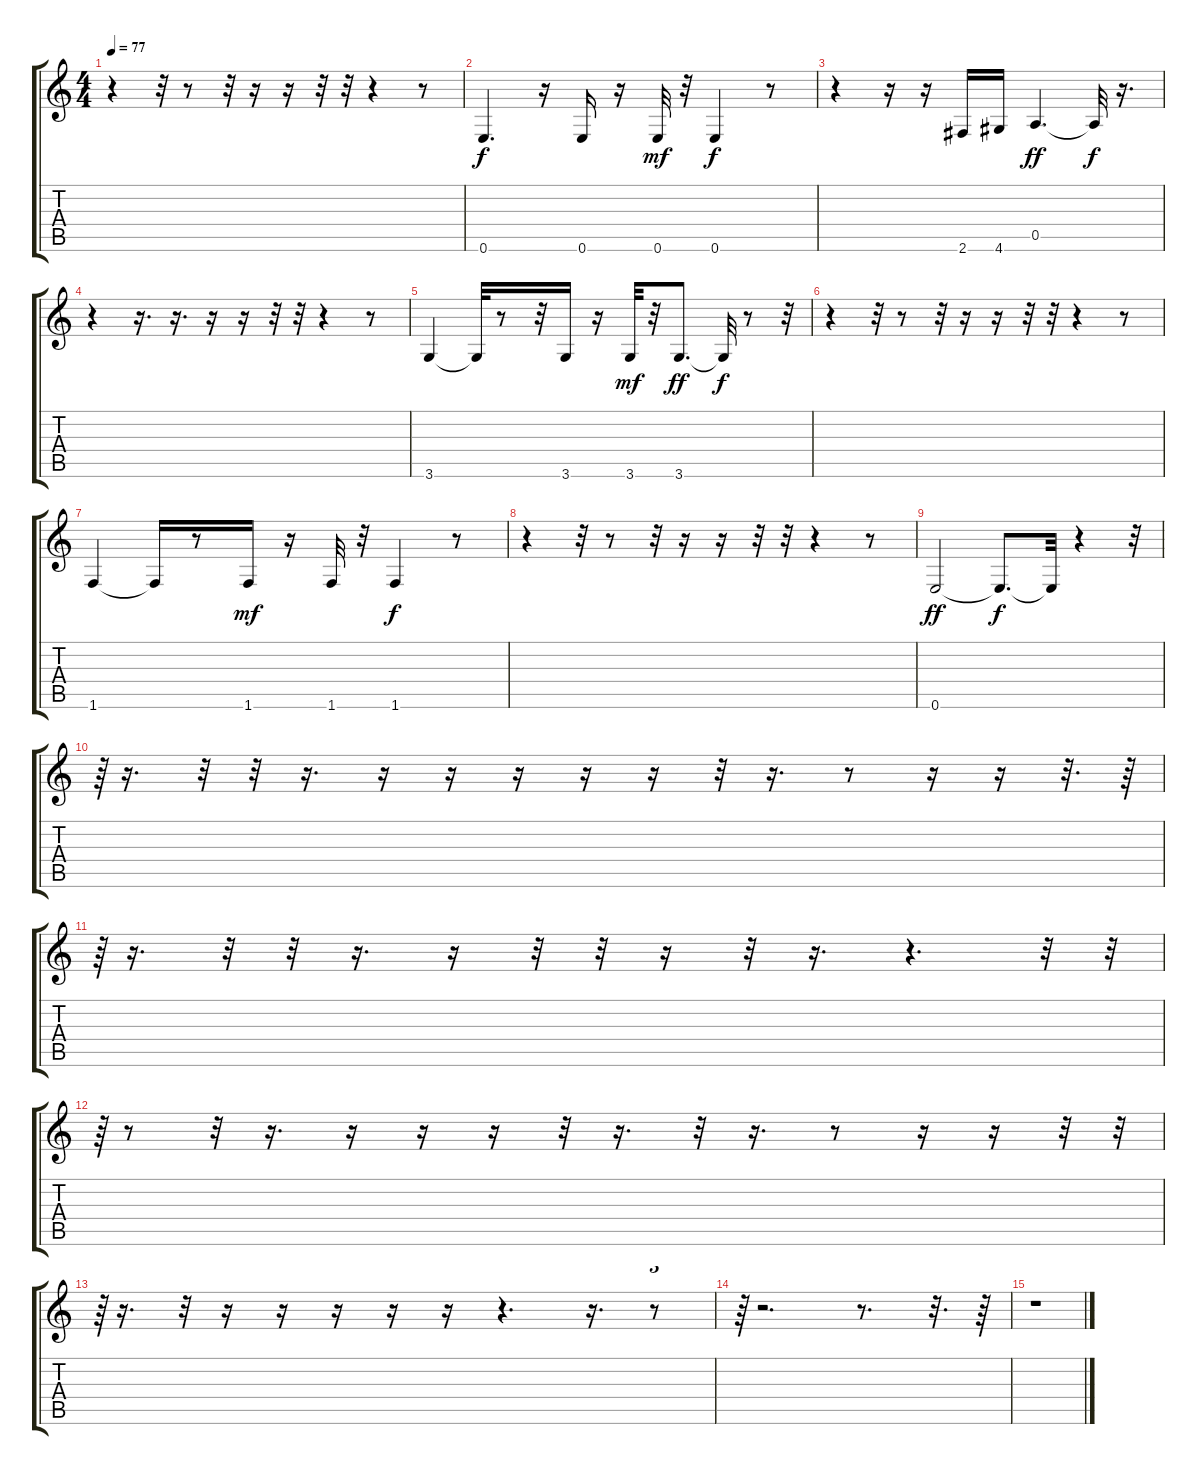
\track "" {instrument slapbass1}
\staff {score tabs}
\tuning (E4 B3 G3 D3 A2 E2) {hide}
\ts (4 4)
\tempo 77
\clef g2
\ks c
r.4{dy f} r.32 r.8 r.32 r.16 r.16 r.32 r.32 r.4 r.8 |
0.6.4{d} r.16 0.6.16 r.16 0.6.32{dy mf} r.32 0.6.4{dy f} r.8 |
r.4 r.16 r.16 2.6.16 4.6.16 0.5.4{d dy ff} 0.5{t}.32{dy f} r.16{d} |
r.4 r.16{d} r.16{d} r.16 r.16 r.32 r.32 r.4 r.8 |
3.6.4 3.6{t}.32 r.8 r.32 3.6.16 r.16 3.6.32{dy mf} r.32 3.6.8{d dy ff} 3.6{t}.32{dy f} r.8 r.32 |
r.4 r.32 r.8 r.32 r.16 r.16 r.32 r.32 r.4 r.8 |
1.6.4 1.6{t}.16 r.8 1.6.16{dy mf} r.16 1.6.32 r.32 1.6.4{dy f} r.8 |
r.4 r.32 r.8 r.32 r.16 r.16 r.32 r.32 r.4 r.8 |
0.6.2{dy ff} 0.6{t}.8{d dy f} 0.6{t}.32 r.4 r.32 |
r.64{tu (3 2)} r.16{d} r.32 r.32 r.16{d} r.16 r.16 r.16 r.16 r.16 r.32 r.16{d} r.8 r.16 r.16 r.32{d} r.64 |
r.64{tu (3 2)} r.16{d} r.32 r.32 r.16{d} r.16 r.32 r.32 r.16 r.32 r.16{d} r.4{d} r.32 r.32{tu (3 2)} |
r.64{tu (3 2)} r.8 r.32 r.16{d} r.16 r.16 r.16 r.32 r.16{d} r.32 r.16{d} r.8 r.16 r.16 r.32 r.32{tu (3 2)} |
r.64{tu (3 2)} r.16{d} r.32 r.16 r.16 r.16 r.16 r.16 r.4{d} r.16{d} r.8{tu (3 2)} |
r.64{tu (3 2)} r.2{d} r.8{d} r.32{d} r.64 |
r.1
